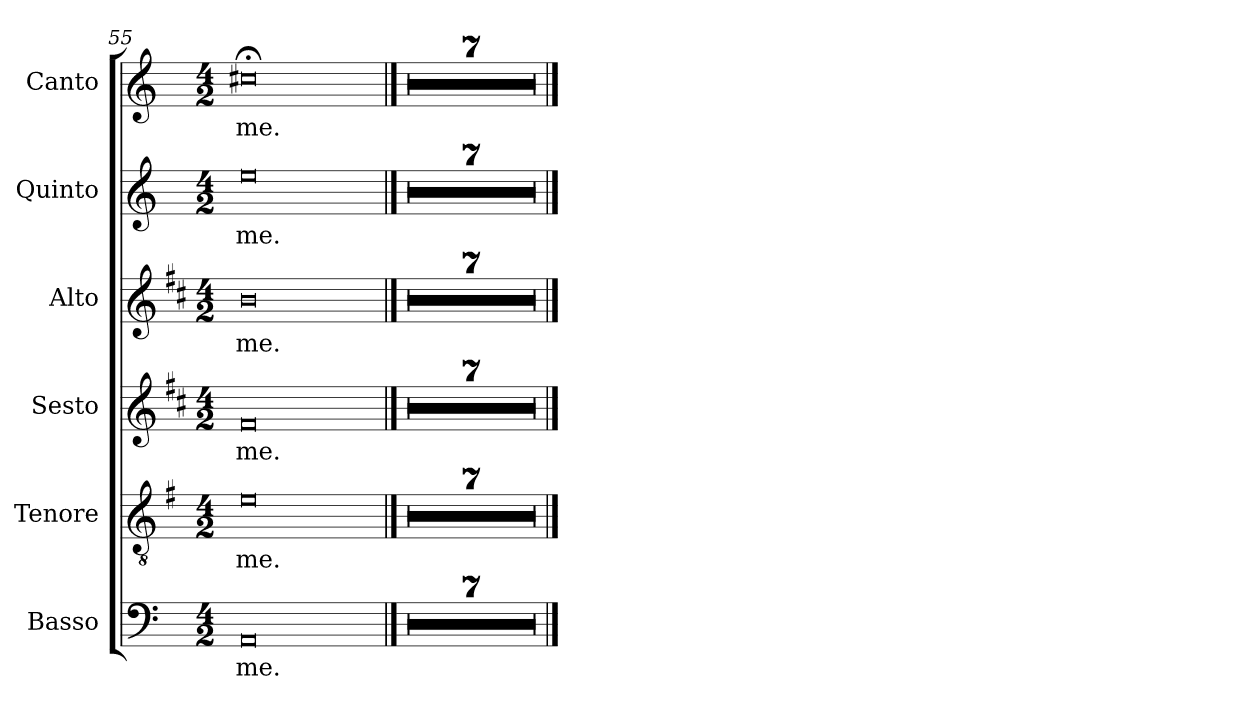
**kern	**text	**kern	**text	**kern	**text	**kern	**text	**kern	**text	**kern	**text
*part6	*part6	*part5	*part5	*part4	*part4	*part3	*part3	*part2	*part2	*part1	*part1
*staff6	*staff6	*staff5	*staff5	*staff4	*staff4	*staff3	*staff3	*staff2	*staff2	*staff1	*staff1
*I"Basso	*	*I"Tenore	*	*I"Sesto	*	*I"Alto	*	*I"Quinto	*	*I"Canto	*
*I'B	*	*I'T	*	*	*	*I'A	*	*	*	*	*
*clefF4	*	*clefGv2	*	*clefG2	*	*clefG2	*	*clefG2	*	*clefG2	*
*	*	*ITrd4c7	*	*ITrd1c2	*	*ITrd1c2	*	*	*	*	*
*k[]	*	*k[]	*	*k[]	*	*k[]	*	*k[]	*	*k[]	*
*C:	*	*C:	*	*C:	*	*C:	*	*C:	*	*C:	*
*M4/2	*	*M4/2	*	*M4/2	*	*M4/2	*	*M4/2	*	*M4/2	*
=55	=55	=55	=55	=55	=55	=55	=55	=55	=55	=55	=55
!	!LO:LY:b	!	!LO:LY:b	!	!LO:LY:b	!	!LO:LY:b	!	!LO:LY:b	!	!LO:LY:b
0AA	-me.	0A	-me.	0e	-me.	0a	-me.	0ee	-me.	0cc#X;<	-me.
==56	==56	==56	==56	==56	==56	==56	==56	==56	==56	==56	==56
0r	.	0r	.	0r	.	0r	.	0r	.	0r	.
=57	=57	=57	=57	=57	=57	=57	=57	=57	=57	=57	=57
0r	.	0r	.	0r	.	0r	.	0r	.	0r	.
=58	=58	=58	=58	=58	=58	=58	=58	=58	=58	=58	=58
0r	.	0r	.	0r	.	0r	.	0r	.	0r	.
=59	=59	=59	=59	=59	=59	=59	=59	=59	=59	=59	=59
0r	.	0r	.	0r	.	0r	.	0r	.	0r	.
=60	=60	=60	=60	=60	=60	=60	=60	=60	=60	=60	=60
0r	.	0r	.	0r	.	0r	.	0r	.	0r	.
=61	=61	=61	=61	=61	=61	=61	=61	=61	=61	=61	=61
0r	.	0r	.	0r	.	0r	.	0r	.	0r	.
=62	=62	=62	=62	=62	=62	=62	=62	=62	=62	=62	=62
0r	.	0r	.	0r	.	0r	.	0r	.	0r	.
==	==	==	==	==	==	==	==	==	==	==	==
*-	*-	*-	*-	*-	*-	*-	*-	*-	*-	*-	*-
